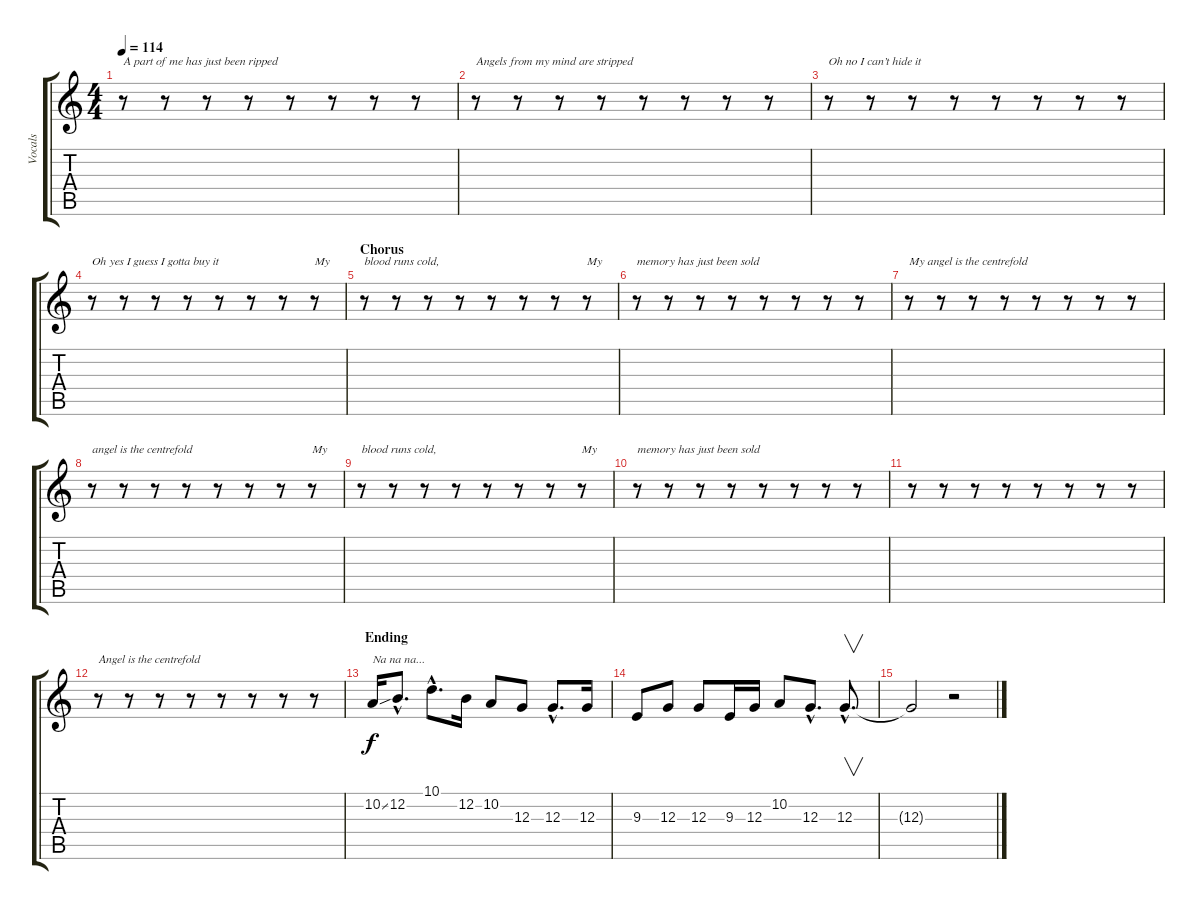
\track ("Vocals" "Vocals") {instrument choiraahs}
\staff {score tabs}
\tuning (E4 B3 G3 D3 A2 E2) {hide}
\ts (4 4)
\tempo 114
\clef g2
\ks c
r.8{txt "A part of me has just been ripped" dy f} r.8 r.8 r.8 r.8 r.8 r.8 r.8 |
r.8{txt "Angels from my mind are stripped"} r.8 r.8 r.8 r.8 r.8 r.8 r.8 |
r.8{txt "Oh no I can’t hide it"} r.8 r.8 r.8 r.8 r.8 r.8 r.8 |
r.8{txt "Oh yes I guess I gotta buy it"} r.8 r.8 r.8 r.8 r.8 r.8 r.8{txt "My"} |
\section ("" "Chorus")
r.8{txt "blood runs cold,"} r.8 r.8 r.8 r.8 r.8 r.8 r.8{txt "My"} |
r.8{txt "memory has just been sold"} r.8 r.8 r.8 r.8 r.8 r.8 r.8 |
r.8{txt "My angel is the centrefold "} r.8 r.8 r.8 r.8 r.8 r.8 r.8 |
r.8{txt "angel is the centrefold"} r.8 r.8 r.8 r.8 r.8 r.8 r.8{txt "My"} |
r.8{txt "blood runs cold,"} r.8 r.8 r.8 r.8 r.8 r.8 r.8{txt "My"} |
r.8{txt "memory has just been sold"} r.8 r.8 r.8 r.8 r.8 r.8 r.8 |
r.8 r.8 r.8 r.8 r.8 r.8 r.8 r.8 |
r.8{txt "Angel is the centrefold"} r.8 r.8 r.8 r.8 r.8 r.8 r.8 |
\section ("" "Ending")
10.2{ss}.16{txt "Na na na..."} 12.2{hac}.8{d} 10.1{hac}.8{d} 12.2.16 10.2.8 12.3.8 12.3{hac}.8{d} 12.3.16 |
9.3.8 12.3.8 12.3.8 9.3.16 12.3.16 10.2.8 12.3{hac}.8{d} 12.3{hac}.8{v d} |
12.3{t}.2 r.2
